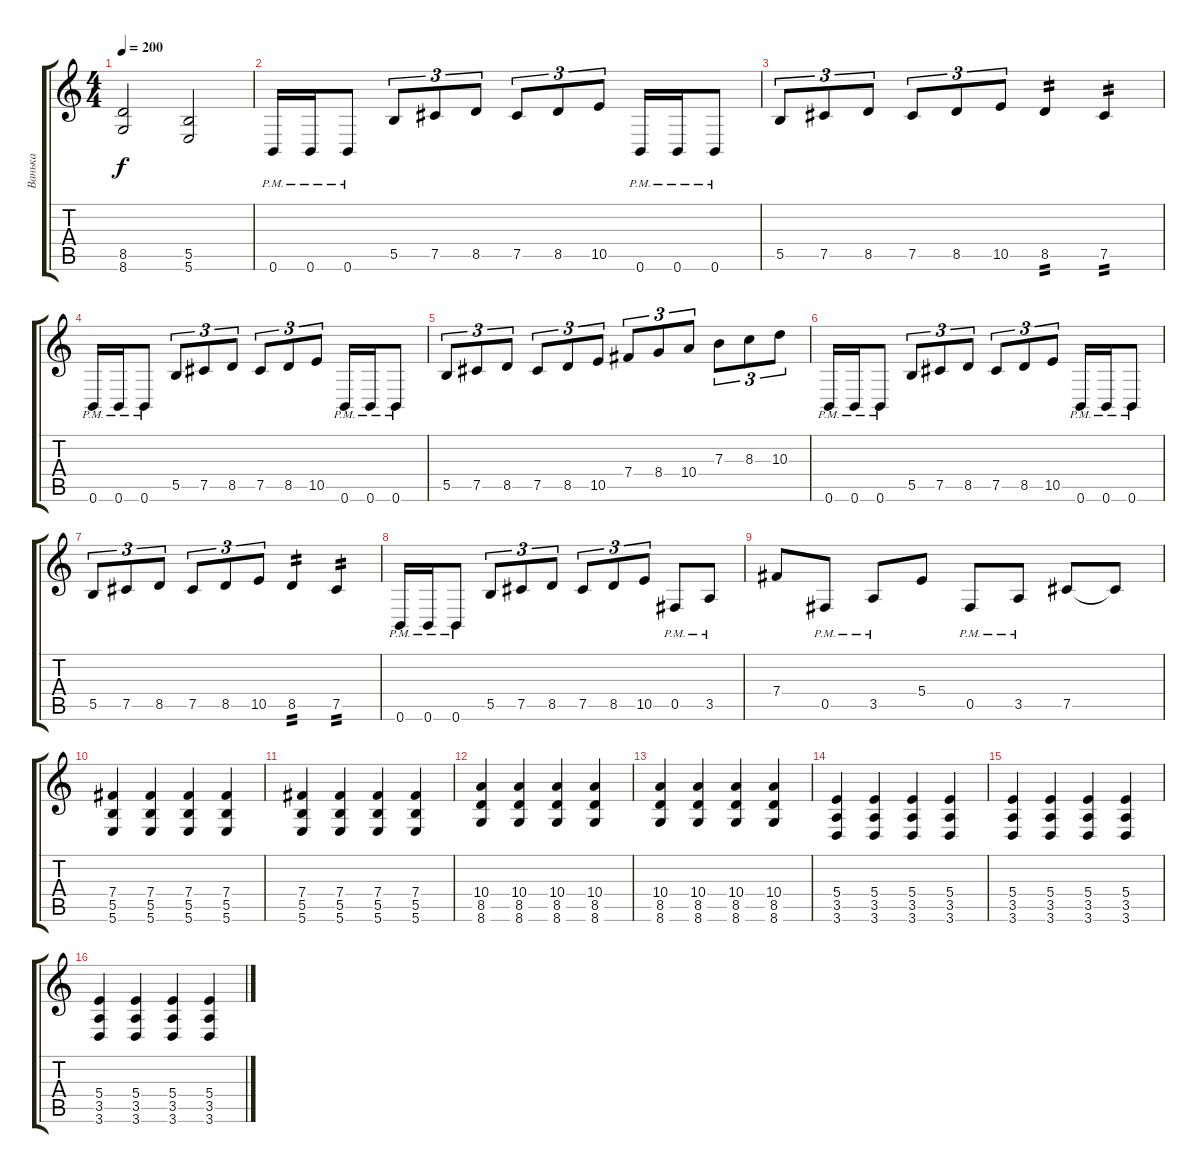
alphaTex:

\track ("Ванька" "Ванька") {instrument distortionguitar}
\staff {score tabs}
\tuning (Db4 Ab3 E3 B2 Gb2 B1) {hide}
\ts (4 4)
\tempo 200
\clef g2
\ks c
(8.5 8.6).2{dy f} (5.5 5.6).2 |
0.6{pm}.16 0.6{pm}.16 0.6{pm}.8 5.5.8{tu (3 2)} 7.5.8{tu (3 2)} 8.5.8{tu (3 2)} 7.5.8{tu (3 2)} 8.5.8{tu (3 2)} 10.5.8{tu (3 2)} 0.6{pm}.16 0.6{pm}.16 0.6{pm}.8 |
5.5.8{tu (3 2)} 7.5.8{tu (3 2)} 8.5.8{tu (3 2)} 7.5.8{tu (3 2)} 8.5.8{tu (3 2)} 10.5.8{tu (3 2)} 8.5.4{tp 2} 7.5.4{tp 2} |
0.6{pm}.16 0.6{pm}.16 0.6{pm}.8 5.5.8{tu (3 2)} 7.5.8{tu (3 2)} 8.5.8{tu (3 2)} 7.5.8{tu (3 2)} 8.5.8{tu (3 2)} 10.5.8{tu (3 2)} 0.6{pm}.16 0.6{pm}.16 0.6{pm}.8 |
5.5.8{tu (3 2)} 7.5.8{tu (3 2)} 8.5.8{tu (3 2)} 7.5.8{tu (3 2)} 8.5.8{tu (3 2)} 10.5.8{tu (3 2)} 7.4.8{tu (3 2)} 8.4.8{tu (3 2)} 10.4.8{tu (3 2)} 7.3.8{tu (3 2)} 8.3.8{tu (3 2)} 10.3.8{tu (3 2)} |
0.6{pm}.16 0.6{pm}.16 0.6{pm}.8 5.5.8{tu (3 2)} 7.5.8{tu (3 2)} 8.5.8{tu (3 2)} 7.5.8{tu (3 2)} 8.5.8{tu (3 2)} 10.5.8{tu (3 2)} 0.6{pm}.16 0.6{pm}.16 0.6{pm}.8 |
5.5.8{tu (3 2)} 7.5.8{tu (3 2)} 8.5.8{tu (3 2)} 7.5.8{tu (3 2)} 8.5.8{tu (3 2)} 10.5.8{tu (3 2)} 8.5.4{tp 2} 7.5.4{tp 2} |
0.6{pm}.16 0.6{pm}.16 0.6{pm}.8 5.5.8{tu (3 2)} 7.5.8{tu (3 2)} 8.5.8{tu (3 2)} 7.5.8{tu (3 2)} 8.5.8{tu (3 2)} 10.5.8{tu (3 2)} 0.5{pm}.8 3.5{pm}.8 |
7.4.8 0.5{pm}.8 3.5{pm}.8 5.4.8 0.5{pm}.8 3.5{pm}.8 7.5.8 7.5{t}.8 |
(7.4 5.5 5.6).4 (7.4 5.5 5.6).4 (7.4 5.5 5.6).4 (7.4 5.5 5.6).4 |
(7.4 5.5 5.6).4 (7.4 5.5 5.6).4 (7.4 5.5 5.6).4 (7.4 5.5 5.6).4 |
(10.4 8.5 8.6).4 (10.4 8.5 8.6).4 (10.4 8.5 8.6).4 (10.4 8.5 8.6).4 |
(10.4 8.5 8.6).4 (10.4 8.5 8.6).4 (10.4 8.5 8.6).4 (10.4 8.5 8.6).4 |
(5.4 3.5 3.6).4 (5.4 3.5 3.6).4 (5.4 3.5 3.6).4 (5.4 3.5 3.6).4 |
(5.4 3.5 3.6).4 (5.4 3.5 3.6).4 (5.4 3.5 3.6).4 (5.4 3.5 3.6).4 |
(5.4 3.5 3.6).4 (5.4 3.5 3.6).4 (5.4 3.5 3.6).4 (5.4 3.5 3.6).4
